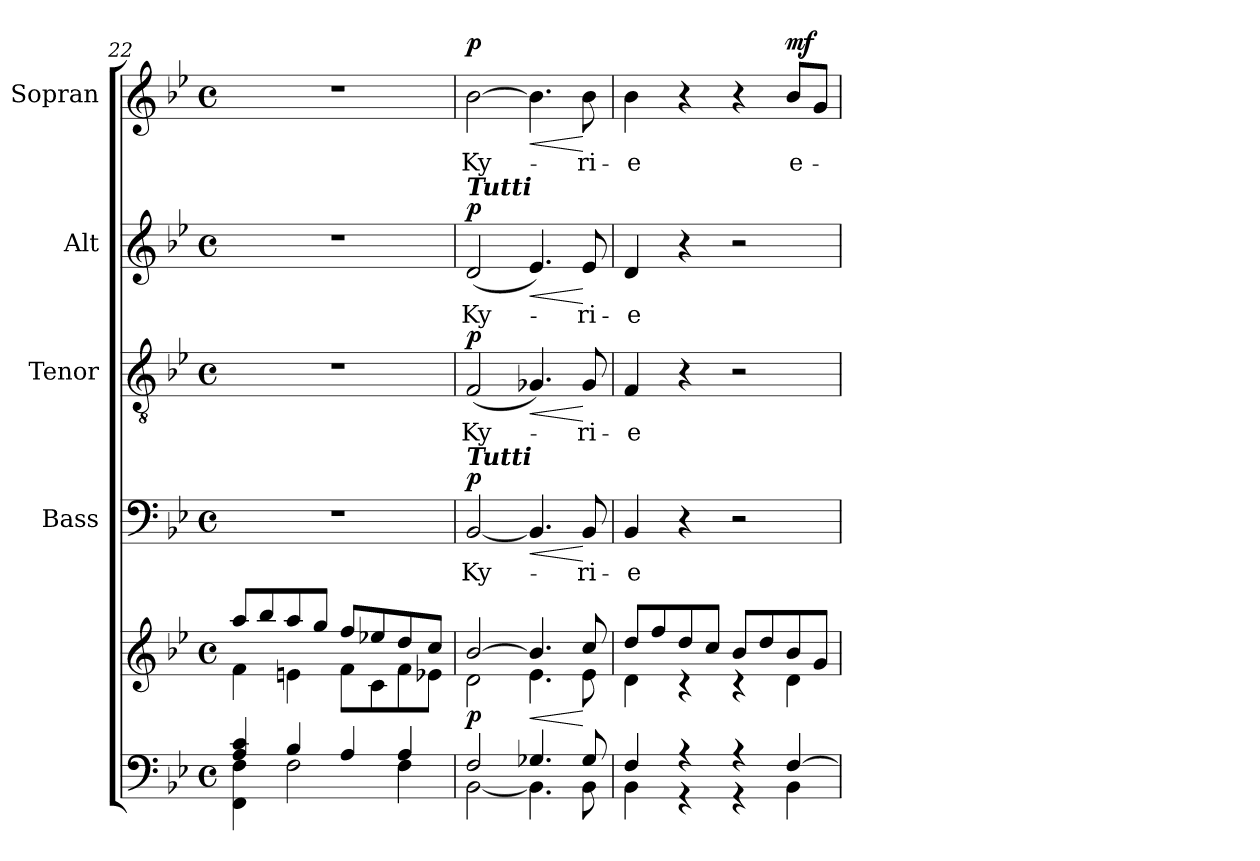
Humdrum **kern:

**kern	**kern	**dynam	**kern	**text	**dynam	**kern	**text	**dynam	**kern	**text	**dynam	**kern	**text	**dynam
*part5	*part5	*part5	*part4	*part4	*part4	*part3	*part3	*part3	*part2	*part2	*part2	*part1	*part1	*part1
*staff6	*staff5	*staff5/6	*staff4	*staff4	*staff4	*staff3	*staff3	*staff3	*staff2	*staff2	*staff2	*staff1	*staff1	*staff1
*	*	*	*I"Bass	*	*	*I"Tenor	*	*	*I"Alt	*	*	*I"Sopran	*	*
*	*	*	*I'B.	*	*	*I'T.	*	*	*I'A.	*	*	*I'S.	*	*
!!LO:PB:g=z
*clefF4	*clefG2	*	*clefF4	*	*	*clefGv2	*	*	*clefG2	*	*	*clefG2	*	*
*k[b-e-]	*k[b-e-]	*	*k[b-e-]	*	*	*k[b-e-]	*	*	*k[b-e-]	*	*	*k[b-e-]	*	*
*B-:	*B-:	*	*B-:	*	*	*B-:	*	*	*B-:	*	*	*B-:	*	*
*M4/4	*M4/4	*	*M4/4	*	*	*M4/4	*	*	*M4/4	*	*	*M4/4	*	*
*met(c)	*met(c)	*	*met(c)	*	*	*met(c)	*	*	*met(c)	*	*	*met(c)	*	*
=22	=22	=22	=22	=22	=22	=22	=22	=22	=22	=22	=22	=22	=22	=22
*^	*^	*	*	*	*	*	*	*	*	*	*	*	*	*
4A/ 4c/	4FF\ 4F\	8aa/L	4f\	.	1r	.	.	1r	.	.	1r	.	.	1r	.	.
.	.	8bb-/	.	.	.	.	.	.	.	.	.	.	.	.	.	.
4B-/	2F\	8aa/	4en\	.	.	.	.	.	.	.	.	.	.	.	.	.
.	.	8gg/J	.	.	.	.	.	.	.	.	.	.	.	.	.	.
4A/	.	8ff/L	8f\L	.	.	.	.	.	.	.	.	.	.	.	.	.
.	.	8ee-X/	8c\	.	.	.	.	.	.	.	.	.	.	.	.	.
4A/	4F\	8dd/	8f\	.	.	.	.	.	.	.	.	.	.	.	.	.
.	.	8cc/J	8e-X\J	.	.	.	.	.	.	.	.	.	.	.	.	.
=23	=23	=23	=23	=23	=23	=23	=23	=23	=23	=23	=23	=23	=23	=23	=23	=23
!	!	!	!	!	!	!	!	!	!	!	!LO:TX:a:Bi:t=Tutti	!	!	!	!	!
!	!	!	!	!	!LO:TX:a:Bi:t=Tutti	!	!	!	!	!	!	!	!	!	!	!
!	!	!	!	!LO:DY:b	!	!LO:LY:b	!LO:DY:a	!	!LO:LY:b	!LO:DY:a	!	!LO:LY:b	!LO:DY:a	!	!LO:LY:b	!LO:DY:a
2F/	[<2BB-\	[>2b-/	2d\	p	[2BB-/	Ky-	p	(<2F/	Ky-	p	(<2d/	Ky-	p	[2b-\	Ky-	p
!	!	!	!	!LO:HP:b	!	!	!LO:HP:b	!	!	!LO:HP:b	!	!	!LO:HP:b	!	!	!LO:HP:b
4.G-X/	4.BB-\]	4.b-/]	4.e-\	<	4.BB-/]	.	<	4.G-X/)	.	<	4.e-/)	.	<	4.b-\]	.	<
!	!	!	!	!	!	!LO:LY:b	!	!	!LO:LY:b	!	!	!LO:LY:b	!	!	!LO:LY:b	!
8G-/	8BB-\	8cc/	8e-\	[	8BB-/	-ri-	[	8G-/	-ri-	[	8e-/	-ri-	[	8b-\	-ri-	[
=24	=24	=24	=24	=24	=24	=24	=24	=24	=24	=24	=24	=24	=24	=24	=24	=24
!	!	!	!	!	!	!LO:LY:b	!	!	!LO:LY:b	!	!	!LO:LY:b	!	!	!LO:LY:b	!
4F/	4BB-\	8dd/L	4d\	.	4BB-/	-e	.	4F/	-e	.	4d/	-e	.	4b-\	-e	.
.	.	8ff/	.	.	.	.	.	.	.	.	.	.	.	.	.	.
4r	4r	8dd/	4rc	.	4r	.	.	4r	.	.	4r	.	.	4r	.	.
.	.	8cc/J	.	.	.	.	.	.	.	.	.	.	.	.	.	.
4r	4r	8b-/L	4rc	.	2r	.	.	2r	.	.	2r	.	.	4r	.	.
.	.	8dd/	.	.	.	.	.	.	.	.	.	.	.	.	.	.
!	!	!	!	!	!	!	!	!	!	!	!	!	!	!	!LO:LY:b	!LO:DY:a
[>4F/	4BB-\	8b-/	4d\	.	.	.	.	.	.	.	.	.	.	8b-/L	e-	mf
.	.	8g/J	.	.	.	.	.	.	.	.	.	.	.	8g/J	.	.
*v	*v	*	*	*	*	*	*	*	*	*	*	*	*	*	*	*
*	*v	*v	*	*	*	*	*	*	*	*	*	*	*	*	*
=	=	=	=	=	=	=	=	=	=	=	=	=	=	=
*-	*-	*-	*-	*-	*-	*-	*-	*-	*-	*-	*-	*-	*-	*-
